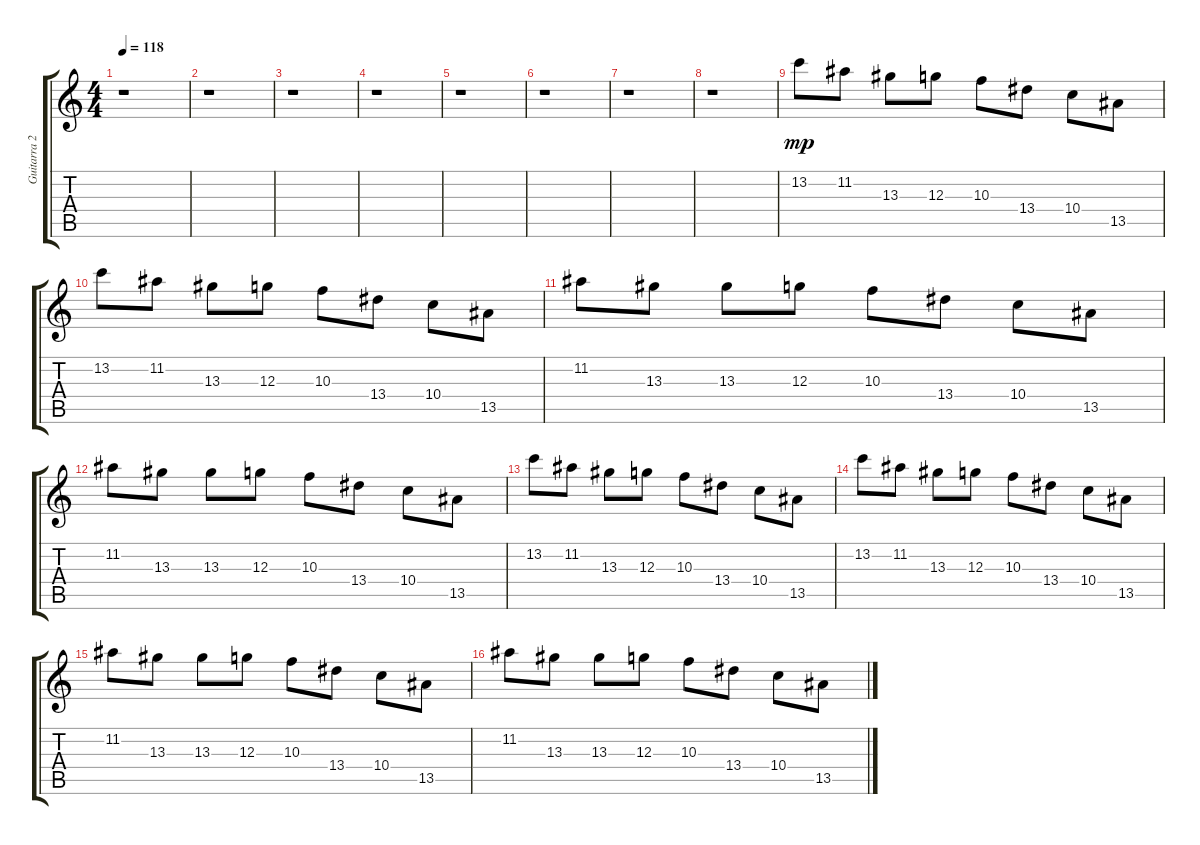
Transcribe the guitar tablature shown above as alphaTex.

\track ("Guitarra 2" "Guitarra 2") {instrument distortionguitar}
\staff {score tabs}
\tuning (E4 B3 G3 D3 A2 E2) {hide}
\ts (4 4)
\tempo 118
\clef g2
\ks c
r.1{dy f} |
r.1 |
r.1 |
r.1 |
r.1 |
r.1 |
r.1 |
r.1 |
13.2.8{dy mp} 11.2.8 13.3.8 12.3.8 10.3.8 13.4.8 10.4.8 13.5.8 |
13.2.8 11.2.8 13.3.8 12.3.8 10.3.8 13.4.8 10.4.8 13.5.8 |
11.2.8 13.3.8 13.3.8 12.3.8 10.3.8 13.4.8 10.4.8 13.5.8 |
11.2.8 13.3.8 13.3.8 12.3.8 10.3.8 13.4.8 10.4.8 13.5.8 |
13.2.8{volume 7} 11.2.8 13.3.8 12.3.8 10.3.8 13.4.8 10.4.8 13.5.8 |
13.2.8 11.2.8 13.3.8 12.3.8 10.3.8 13.4.8 10.4.8 13.5.8 |
11.2.8 13.3.8 13.3.8 12.3.8 10.3.8 13.4.8 10.4.8 13.5.8 |
11.2.8 13.3.8 13.3.8 12.3.8 10.3.8 13.4.8 10.4.8 13.5.8
